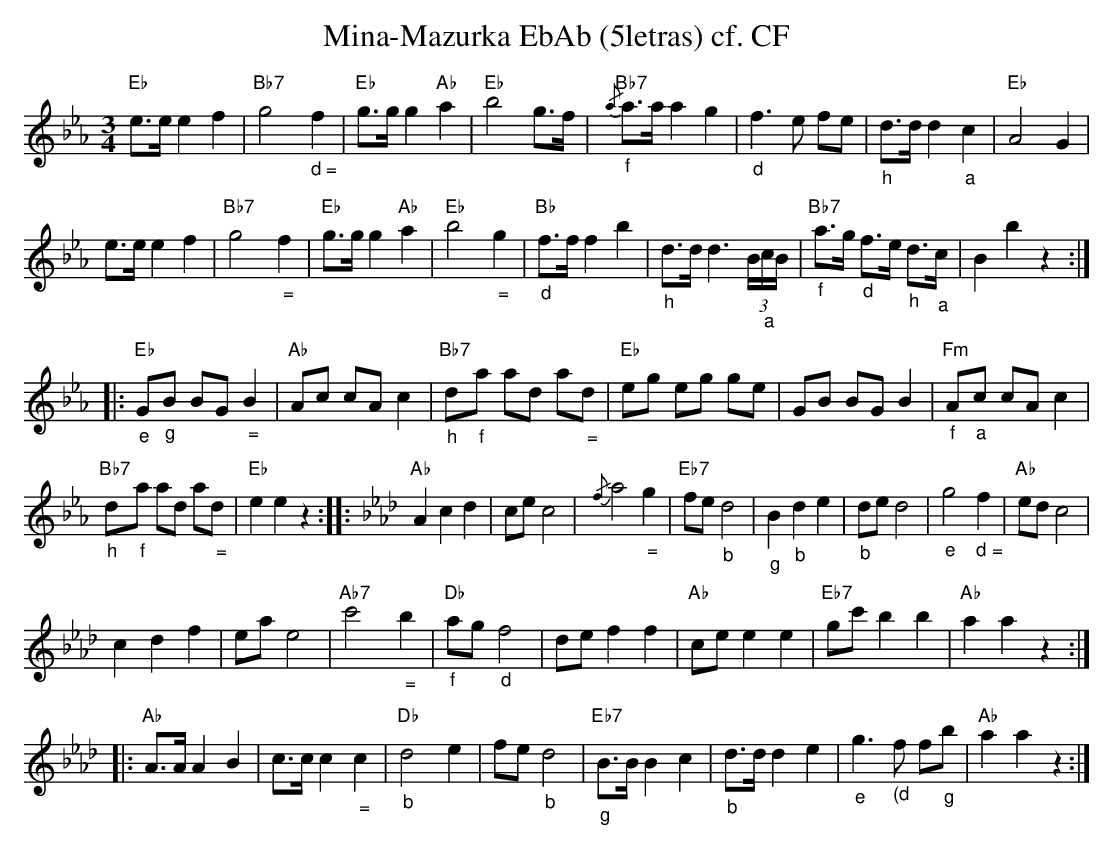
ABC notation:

X:1
T:Mina-Mazurka EbAb (5letras) cf. CF
M:3/4
L:1/8
K:Ebmaj%%MIDI gchordon
"Eb"e>ee2f2 | "Bb7"g4"_ d ="f2 | "Eb"g>gg2"Ab"a2 | "Eb"b4g>f | "Bb7""_f"{/a}a>a a2g2 | "_d"f3e fe | "_h"d>dd2"_a"c2 | "Eb"A4G2 |
e>ee2f2 | "Bb7"g4"_ ="f2 | "Eb"g>gg2"Ab"a2 | "Eb"b4"_ ="g2 | "Bb""_d"f>ff2b2 | "_h"d>dd3 (3B/2"_a"c/2B/2 | "Bb7""_f"a>g "_d"f>e "_h"d>"_a"c | B2b2z2 ::
"Eb""_e"G"_g"B BG"_ ="B2 | "Ab"Ac cAc2 | "Bb7""_h"d"_f"a ad a"_ ="d | "Eb"eg eg ge | GB BGB2 | "Fm""_f"A"_a"c cAc2 |
"Bb7""_h"d"_f"a ad a"_ ="d | "Eb"e2e2z2 :: [K:Abmaj] "Ab"A2c2d2 | cec4 | {/f}a4"_ ="g2 | "Eb7"fe"_b"d4 | "_g"B2"_b"d2e2 | "_b"ded4 | "_e"g4"_ d ="f2 | "Ab"edc4 |
c2d2f2 | eae4 | "Ab7"c'4"_ ="b2 | "Db""_f"ag"_d"f4 | def2f2 | "Ab"cee2e2 | "Eb7"gc'b2b2 | "Ab"a2a2z2 ::
"Ab"A>AA2B2 | c>cc2"_ ="c2 | "Db""_b"d4e2 | fe"_b"d4 | "Eb7""_g"B>BB2c2 | "_b"d>dd2e2 | "_e"g3"_(d"f f"_g"b | "Ab"a2a2z2 :|
